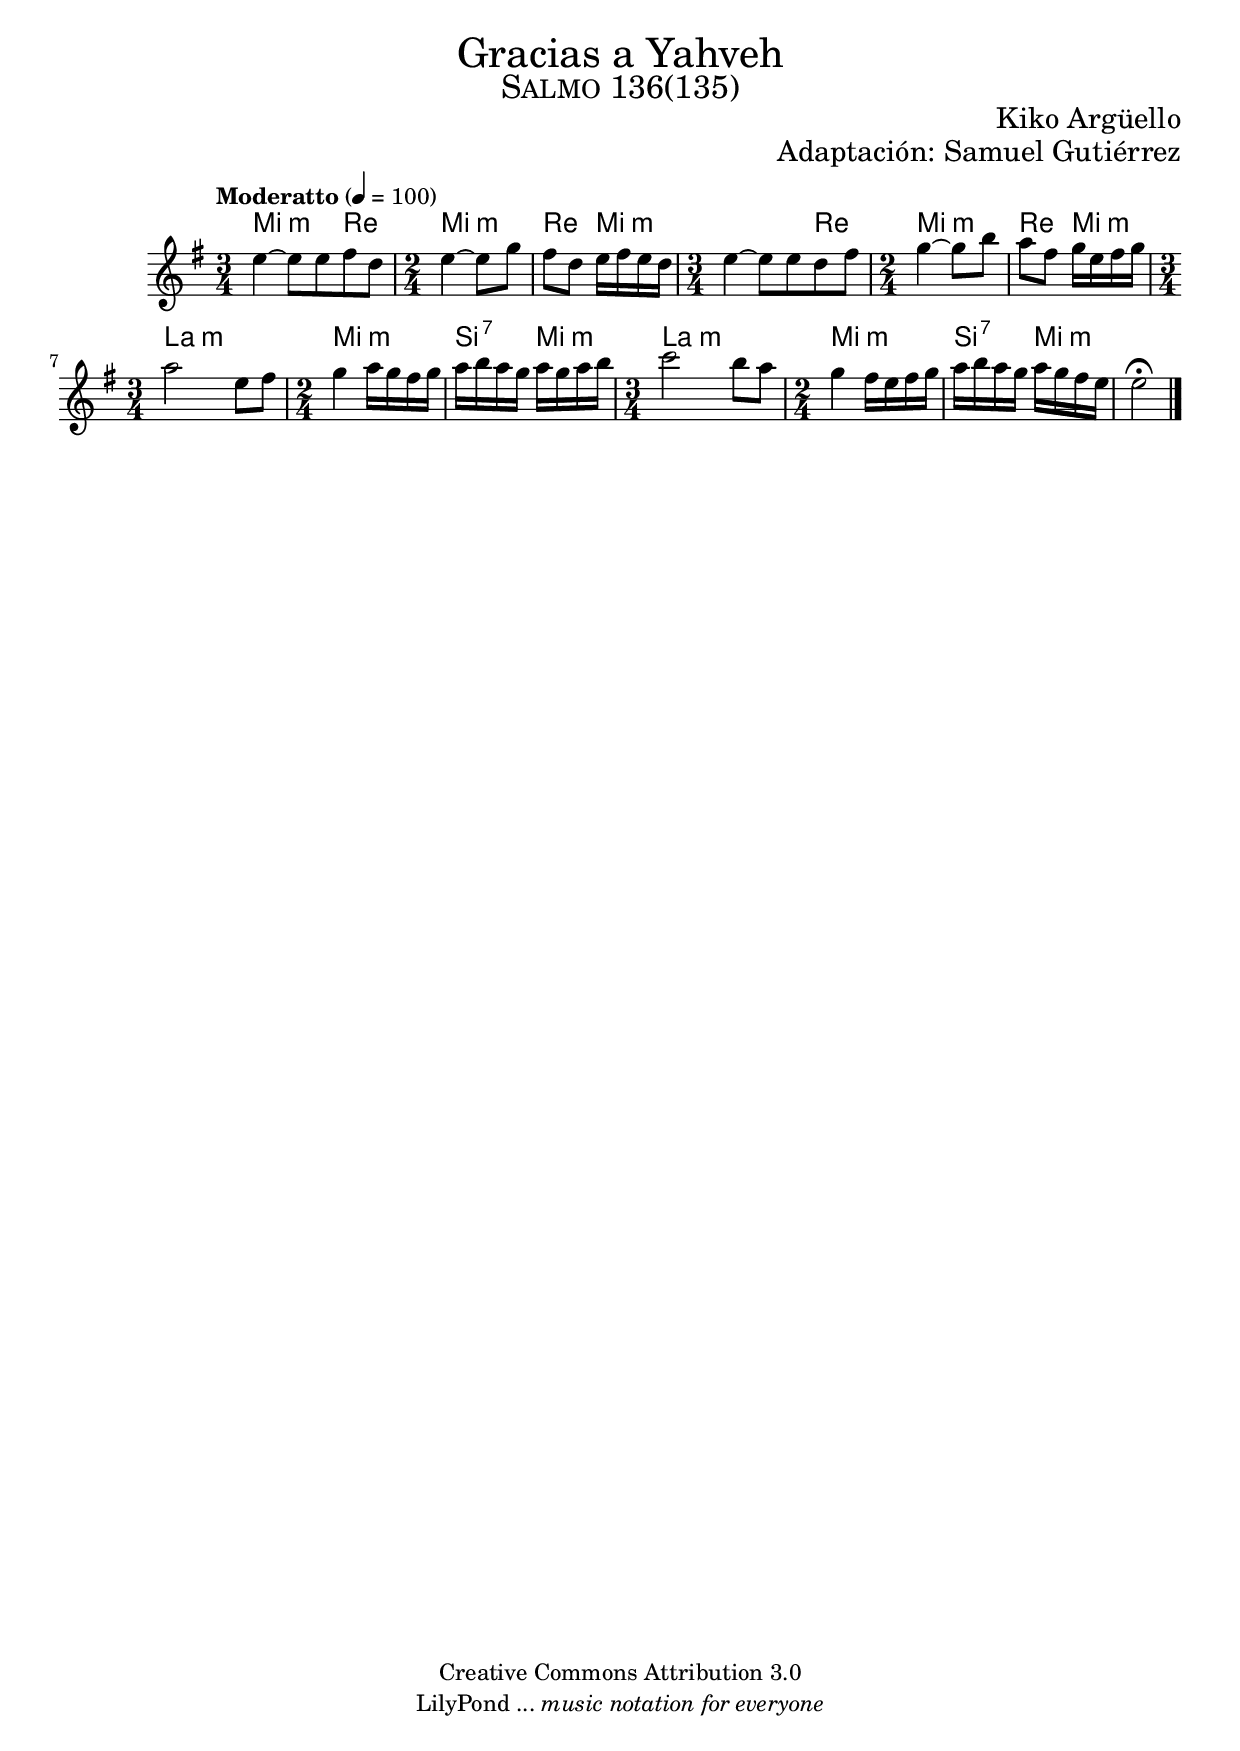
% ****************************************************************
%	Levanto mis ojos a los montes - Flauta
%	by serach.sam@
% ****************************************************************
\language "espanol"
\version "2.23.2"

% --- Includes
%\include "texto.ily"

% --- Tamaño del pentagrama
%#(set-global-staff-size 25)

% --- Parametro globales
global = {  \tempo "Moderatto" 4 = 100 \clef treble \key mi \minor }

% --- Cabecera
\markup { \fill-line { \center-column { \fontsize #5 "Gracias a Yahveh" \fontsize #3 \caps "Salmo 136(135)" } } }
\markup { \fill-line { " " \center-column { \fontsize #2 "Kiko Argüello" \small "" } } }
\markup { \fill-line { "" \right-column { \fontsize #2 "Adaptación: Samuel Gutiérrez"  } } }
\header {
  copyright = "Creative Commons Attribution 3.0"
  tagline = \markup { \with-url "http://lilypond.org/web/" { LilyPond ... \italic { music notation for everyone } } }
  breakbefore = ##t
}

% --- Musica
instrumento = \relative do'' {
  %\compressEmptyMeasures
  %Escribir la musica aqui...
  \time 3/4
  mi4~ mi8 mi fas re
  \time 2/4
  mi4~ mi8 sol
  fas8 re mi16 fas mi re
  \time 3/4
  mi4~ mi8 mi re fas
  \time 2/4
  sol4~ sol8 si
  la8 fas sol16 mi fas sol
  \time 3/4
  la2 mi8 fas
  \time 2/4
  sol4 la16 sol fas sol
  la si la sol la sol la si
  \time 3/4
  do2 si8 la
  \time 2/4
  sol4 fas16 mi fas sol
  la si la sol la sol fas mi
  mi2 \fermata
  \bar "|."
}

% --- Acordes
acordes = \new ChordNames {
  \set chordChanges = ##t
  \italianChords
  \chordmode {
    mi2:m re4 mi2:m re4 mi4:m
    mi2:m re4 mi2:m re4 mi4:m
    la2:m la4:m mi2:m si4:7 mi4:m
    la2:m la4:m mi2:m si4:7 mi4:m
  }
}

% --- Partitura
\score {
  <<
    \acordes
    \new Staff {
      <<
        \set Staff.midiInstrument = #"flute"
        \global
        \instrumento
      >>
    }
  >>
  \midi {}
  \layout {}
}

% --- Pagina
\paper {
  #( set-default-paper-size "letter" )
}

%{
convert-ly (GNU LilyPond) 2.19.83  convert-ly: Procesando «»...
Aplicando la conversión: 2.19.24, 2.19.28, 2.19.29, 2.19.32, 2.19.40,
2.19.46, 2.19.49, 2.19.80
%}
